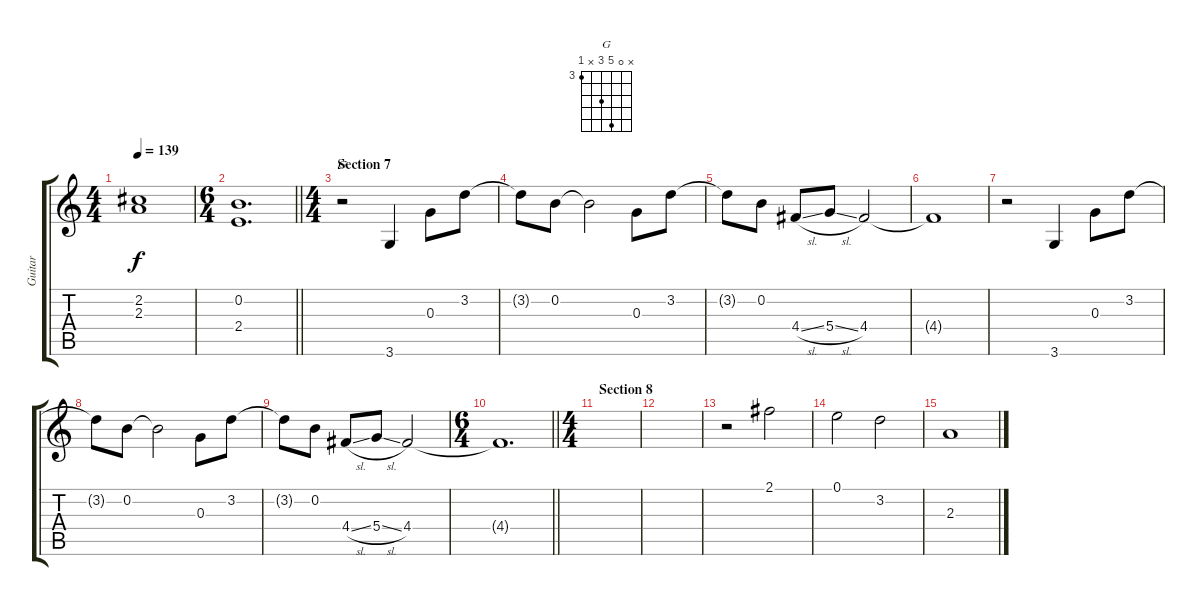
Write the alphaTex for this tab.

\track ("Guitar" "Guitar") {instrument electricguitarjazz}
\staff {score tabs}
\tuning (E4 B3 G3 D3 A2 E2) {hide}
\chord ("G" x 0 7 5 x 3) {firstfret 3}
\ts (4 4)
\tempo 139
\clef g2
\ks c
(2.2{t} 2.3{t}).1{dy f} |
\ts (6 4)
\barLineRight lightlight
(0.2 2.4).1{d} |
\ts (4 4)
\section ("" "Section 7")
r.2{ch "G"} 3.6.4 0.3.8 3.2.8 |
3.2{t}.8 0.2.8 0.2{t}.2 0.3.8 3.2.8 |
3.2{t}.8 0.2.8 4.4{sl}.8 5.4{sl}.8 4.4.2 |
4.4{t}.1 |
r.2 3.6.4 0.3.8 3.2.8 |
3.2{t}.8 0.2.8 0.2{t}.2 0.3.8 3.2.8 |
3.2{t}.8 0.2.8 4.4{sl}.8 5.4{sl}.8 4.4.2 |
\ts (6 4)
\barLineRight lightlight
4.4{t}.1{d} |
\ts (4 4)
\section ("" "Section 8")
|
|
r.2 2.1.2 |
0.1.2 3.2.2 |
2.3.1
